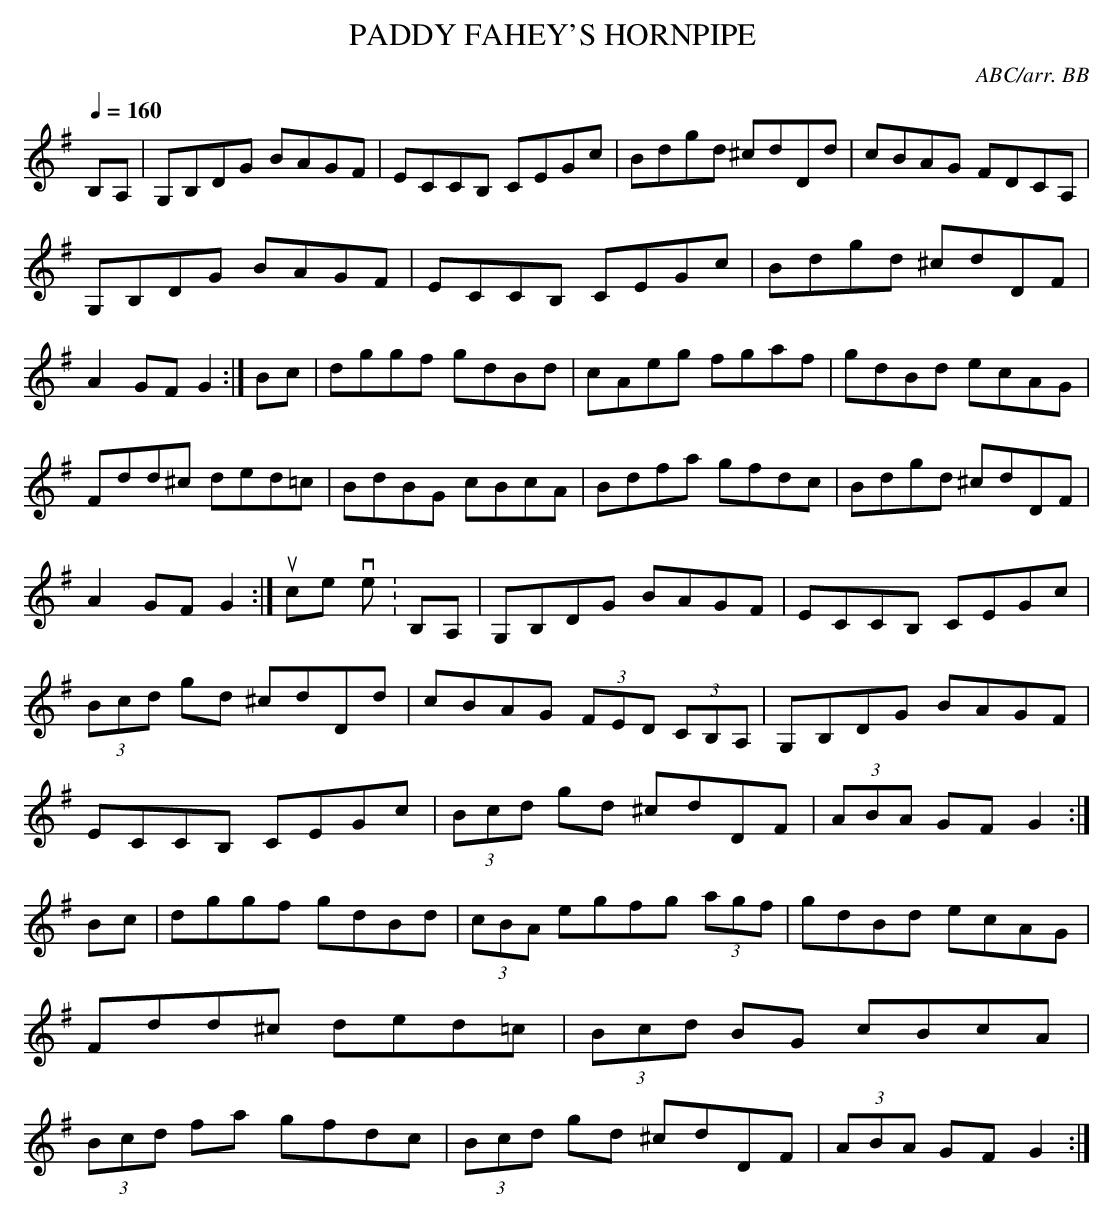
X:1
T:PADDY FAHEY'S HORNPIPE \
C:ABC/arr. BB\
L:1/8\
M:4/4\
Q:1/4=160\
K:G\
B,A,|G,B,DG BAGF|ECCB, CEGc|Bdgd ^cdDd|cBAG FDCA,|\
G,B,DG BAGF|ECCB, CEGc|Bdgd ^cdDF|A2GF G2 :|\
Bc|dggf gdBd|cAeg fgaf|gdBd ecAG|Fdd^c ded=c|\
BdBG cBcA|Bdfa gfdc|Bdgd ^cdDF|A2GF G2 :|\
\
\
source version:\
B,A,|G,B,DG BAGF|ECCB, CEGc|(3Bcd gd ^cdDd|cBAG (3FED (3CB,A,|\
G,B,DG BAGF|ECCB, CEGc|(3Bcd gd ^cdDF|(3ABA GF G2 :|\
Bc|dggf gdBd|(3cBA egfg (3agf|gdBd ecAG|Fdd^c ded=c|\
(3Bcd BG cBcA|(3Bcd fa gfdc|(3Bcd gd ^cdDF|(3ABA GF G2 :|\
\
\
